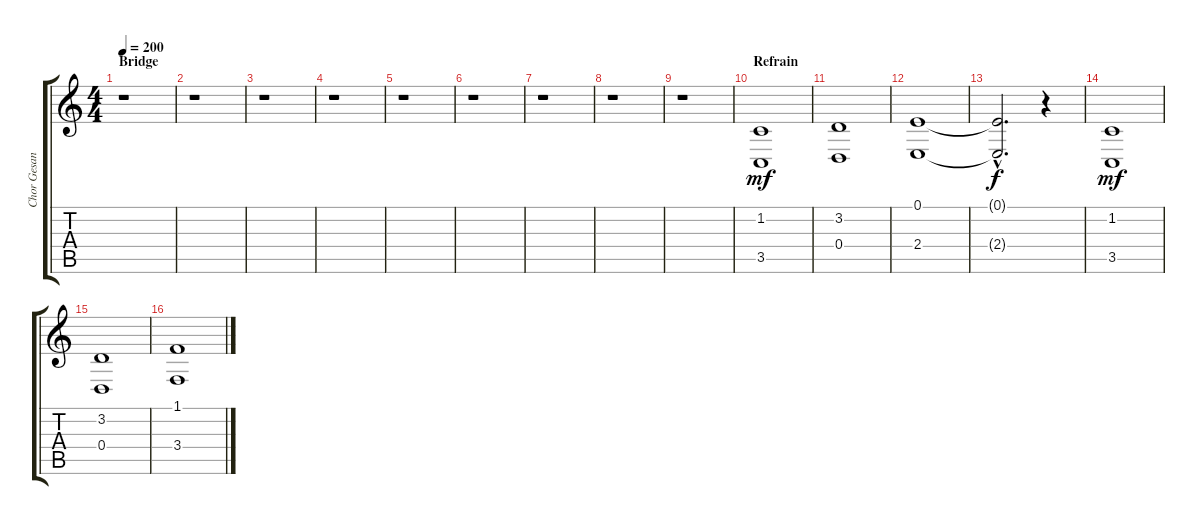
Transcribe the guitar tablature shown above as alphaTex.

\track ("Chor Gesang" "Chor Gesan") {instrument choiraahs}
\staff {score tabs}
\tuning (E4 B3 G3 D3 A2 E2) {hide}
\ts (4 4)
\section ("" "Bridge")
\tempo 200
\clef g2
\ks c
r.1{dy f} |
r.1 |
r.1 |
r.1 |
r.1 |
r.1 |
r.1 |
r.1 |
r.1 |
\section ("" "Refrain")
(1.2 3.5).1{dy mf} |
(3.2 0.4).1 |
(0.1 2.4).1 |
(0.1{hac t} 2.4{hac t}).2{d dy f} r.4 |
(1.2 3.5).1{dy mf} |
(3.2 0.4).1 |
(1.1 3.4).1
